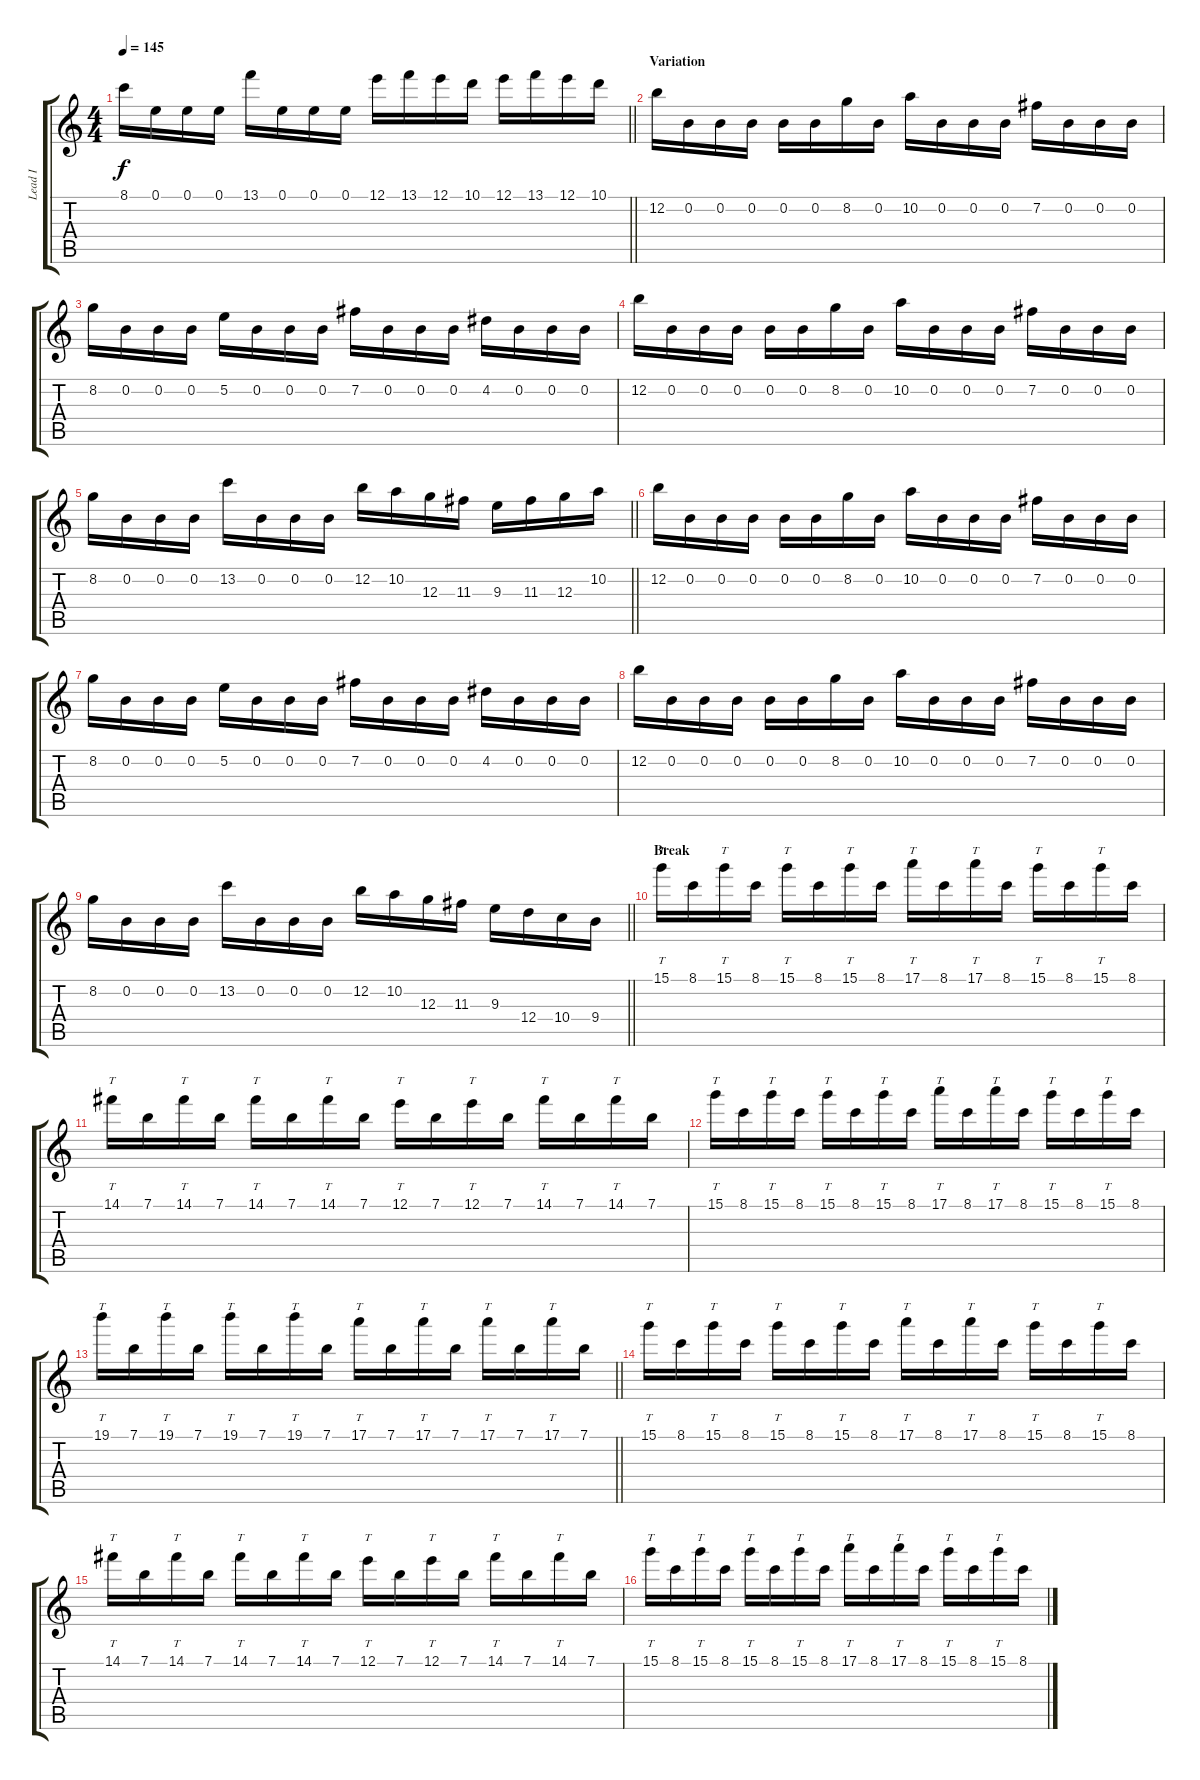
\track ("Lead I" "Lead I") {instrument distortionguitar}
\staff {score tabs}
\tuning (E4 B3 G3 D3 A2 E2) {hide}
\ts (4 4)
\tempo 145
\clef g2
\barLineRight lightlight
\ks c
8.1.16{dy f} 0.1.16 0.1.16 0.1.16 13.1.16 0.1.16 0.1.16 0.1.16 12.1.16 13.1.16 12.1.16 10.1.16 12.1.16 13.1.16 12.1.16 10.1.16 |
\section ("" "Variation")
12.2.16 0.2.16 0.2.16 0.2.16 0.2.16 0.2.16 8.2.16 0.2.16 10.2.16 0.2.16 0.2.16 0.2.16 7.2.16 0.2.16 0.2.16 0.2.16 |
8.2.16 0.2.16 0.2.16 0.2.16 5.2.16 0.2.16 0.2.16 0.2.16 7.2.16 0.2.16 0.2.16 0.2.16 4.2.16 0.2.16 0.2.16 0.2.16 |
12.2.16 0.2.16 0.2.16 0.2.16 0.2.16 0.2.16 8.2.16 0.2.16 10.2.16 0.2.16 0.2.16 0.2.16 7.2.16 0.2.16 0.2.16 0.2.16 |
\barLineRight lightlight
8.2.16 0.2.16 0.2.16 0.2.16 13.2.16 0.2.16 0.2.16 0.2.16 12.2.16 10.2.16 12.3.16 11.3.16 9.3.16 11.3.16 12.3.16 10.2.16 |
\section ("" "")
12.2.16 0.2.16 0.2.16 0.2.16 0.2.16 0.2.16 8.2.16 0.2.16 10.2.16 0.2.16 0.2.16 0.2.16 7.2.16 0.2.16 0.2.16 0.2.16 |
8.2.16 0.2.16 0.2.16 0.2.16 5.2.16 0.2.16 0.2.16 0.2.16 7.2.16 0.2.16 0.2.16 0.2.16 4.2.16 0.2.16 0.2.16 0.2.16 |
12.2.16 0.2.16 0.2.16 0.2.16 0.2.16 0.2.16 8.2.16 0.2.16 10.2.16 0.2.16 0.2.16 0.2.16 7.2.16 0.2.16 0.2.16 0.2.16 |
\barLineRight lightlight
8.2.16 0.2.16 0.2.16 0.2.16 13.2.16 0.2.16 0.2.16 0.2.16 12.2.16 10.2.16 12.3.16 11.3.16 9.3.16 12.4.16 10.4.16 9.4.16 |
\section ("" "Break")
15.1.16{tt volume 10} 8.1.16 15.1.16{tt} 8.1.16 15.1.16{tt} 8.1.16 15.1.16{tt} 8.1.16 17.1.16{tt} 8.1.16 17.1.16{tt} 8.1.16 15.1.16{tt} 8.1.16 15.1.16{tt} 8.1.16 |
14.1.16{tt} 7.1.16 14.1.16{tt} 7.1.16 14.1.16{tt} 7.1.16 14.1.16{tt} 7.1.16 12.1.16{tt} 7.1.16 12.1.16{tt} 7.1.16 14.1.16{tt} 7.1.16 14.1.16{tt} 7.1.16 |
15.1.16{tt} 8.1.16 15.1.16{tt} 8.1.16 15.1.16{tt} 8.1.16 15.1.16{tt} 8.1.16 17.1.16{tt} 8.1.16 17.1.16{tt} 8.1.16 15.1.16{tt} 8.1.16 15.1.16{tt} 8.1.16 |
\barLineRight lightlight
19.1.16{tt} 7.1.16 19.1.16{tt} 7.1.16 19.1.16{tt} 7.1.16 19.1.16{tt} 7.1.16 17.1.16{tt} 7.1.16 17.1.16{tt} 7.1.16 17.1.16{tt} 7.1.16 17.1.16{tt} 7.1.16 |
\section ("" "")
15.1.16{tt} 8.1.16 15.1.16{tt} 8.1.16 15.1.16{tt} 8.1.16 15.1.16{tt} 8.1.16 17.1.16{tt} 8.1.16 17.1.16{tt} 8.1.16 15.1.16{tt} 8.1.16 15.1.16{tt} 8.1.16 |
14.1.16{tt} 7.1.16 14.1.16{tt} 7.1.16 14.1.16{tt} 7.1.16 14.1.16{tt} 7.1.16 12.1.16{tt} 7.1.16 12.1.16{tt} 7.1.16 14.1.16{tt} 7.1.16 14.1.16{tt} 7.1.16 |
15.1.16{tt} 8.1.16 15.1.16{tt} 8.1.16 15.1.16{tt} 8.1.16 15.1.16{tt} 8.1.16 17.1.16{tt} 8.1.16 17.1.16{tt} 8.1.16 15.1.16{tt} 8.1.16 15.1.16{tt} 8.1.16
